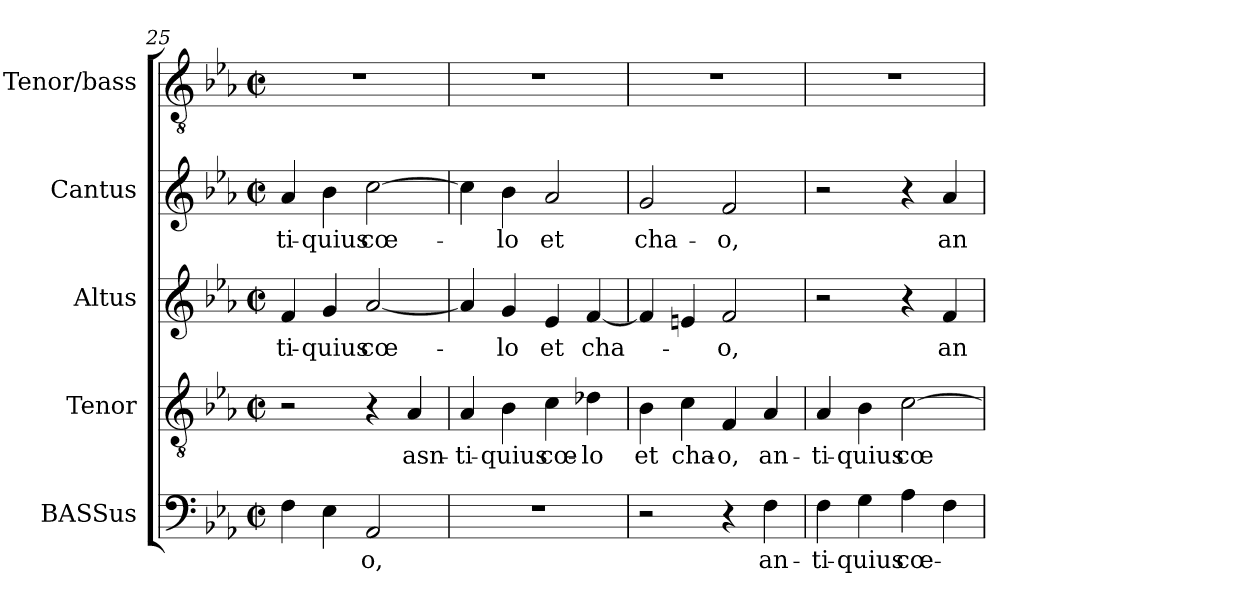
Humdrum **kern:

**kern	**text	**kern	**text	**kern	**text	**kern	**text	**kern
*part5	*part5	*part4	*part4	*part3	*part3	*part2	*part2	*part1
*staff5	*staff5	*staff4	*staff4	*staff3	*staff3	*staff2	*staff2	*staff1
*I"BASSus	*	*I"Tenor	*	*I"Altus	*	*I"Cantus	*	*I"Tenor/bass
*I'B.	*	*I'T.	*	*I'A.	*	*I'C.	*	*I't./b.
*clefF4	*	*clefGv2	*	*clefG2	*	*clefG2	*	*clefGv2
*	*	*ITrd7c12	*	*	*	*	*	*ITrd7c12
*k[b-e-a-]	*	*k[b-e-a-]	*	*k[b-e-a-]	*	*k[b-e-a-]	*	*k[b-e-a-]
*E-:	*	*E-:	*	*E-:	*	*E-:	*	*E-:
*M2/2	*	*M2/2	*	*M2/2	*	*M2/2	*	*M2/2
*met(c|)	*	*met(c|)	*	*met(c|)	*	*met(c|)	*	*met(c|)
=25	=25	=25	=25	=25	=25	=25	=25	=25
!	!	!	!	!	!LO:LY:b:color=#000000	!	!	!
!	!	!	!	!	!	!	!LO:LY:b:color=#000000	!
4Fi\	.	2r	.	4fi/	-ti-	4a-i/	-ti-	1r
!	!	!	!	!	!LO:LY:b:color=#000000	!	!	!
!	!	!	!	!	!	!	!LO:LY:b:color=#000000	!
4E-i\	.	.	.	4gi/	-quius	4b-i\	-quius	.
!	!LO:LY:b:color=#000000	!	!	!	!	!	!	!
!	!	!	!	!	!LO:LY:b:color=#000000	!	!	!
!	!	!	!	!	!	!	!LO:LY:b:color=#000000	!
2AA-i/	-o,	4r	.	[<2a-i/	cœ-	[>2cci\	cœ-	.
!	!	!	!LO:LY:b:color=#000000	!	!	!	!	!
.	.	4AA-i/	asn-	.	.	.	.	.
=26	=26	=26	=26	=26	=26	=26	=26	=26
!	!	!	!LO:LY:b:color=#000000	!	!	!	!	!
1r	.	4AA-i/	-ti-	4a-i/]	.	4cci\]	.	1r
!	!	!	!LO:LY:b:color=#000000	!	!	!	!	!
!	!	!	!	!	!LO:LY:b:color=#000000	!	!	!
!	!	!	!	!	!	!	!LO:LY:b:color=#000000	!
.	.	4BB-i\	-quius	4gi/	-lo	4b-i\	-lo	.
!	!	!	!LO:LY:b:color=#000000	!	!	!	!	!
!	!	!	!	!	!LO:LY:b:color=#000000	!	!	!
!	!	!	!	!	!	!	!LO:LY:b:color=#000000	!
.	.	4Ci\	cœ-	4e-i/	et	2a-i/	et	.
!	!	!	!LO:LY:b:color=#000000	!	!	!	!	!
!	!	!	!	!	!LO:LY:b:color=#000000	!	!	!
.	.	4D-Xi\	-lo	[<4fi/	cha-	.	.	.
!!LO:LB:g=z
=27	=27	=27	=27	=27	=27	=27	=27	=27
!	!	!	!LO:LY:b:color=#000000	!	!	!	!	!
!	!	!	!	!	!	!	!LO:LY:b:color=#000000	!
2r	.	4BB-i\	et	4fi/]	.	2gi/	cha-	1r
!	!	!	!LO:LY:b:color=#000000	!	!	!	!	!
.	.	4Ci\	cha-	4eni/	.	.	.	.
!	!	!	!LO:LY:b:color=#000000	!	!	!	!	!
!	!	!	!	!	!LO:LY:b:color=#000000	!	!	!
!	!	!	!	!	!	!	!LO:LY:b:color=#000000	!
4r	.	4FFi/	-o,	2fi/	-o,	2fi/	-o,	.
!	!LO:LY:b:color=#000000	!	!	!	!	!	!	!
!	!	!	!LO:LY:b:color=#000000	!	!	!	!	!
4Fi\	an-	4AA-i/	an-	.	.	.	.	.
=28	=28	=28	=28	=28	=28	=28	=28	=28
!	!LO:LY:b:color=#000000	!	!	!	!	!	!	!
!	!	!	!LO:LY:b:color=#000000	!	!	!	!	!
4Fi\	-ti-	4AA-i/	-ti-	2r	.	2r	.	1r
!	!LO:LY:b:color=#000000	!	!	!	!	!	!	!
!	!	!	!LO:LY:b:color=#000000	!	!	!	!	!
4Gi\	-quius	4BB-i\	-quius	.	.	.	.	.
!	!LO:LY:b:color=#000000	!	!	!	!	!	!	!
!	!	!	!LO:LY:b:color=#000000	!	!	!	!	!
4A-i\	cœ-	[>2Ci\	cœ-	4r	.	4r	.	.
!	!	!	!	!	!LO:LY:b:color=#000000	!	!	!
!	!	!	!	!	!	!	!LO:LY:b:color=#000000	!
4Fi\	.	.	.	4fi/	an-	4a-i/	an-	.
=	=	=	=	=	=	=	=	=
*-	*-	*-	*-	*-	*-	*-	*-	*-
